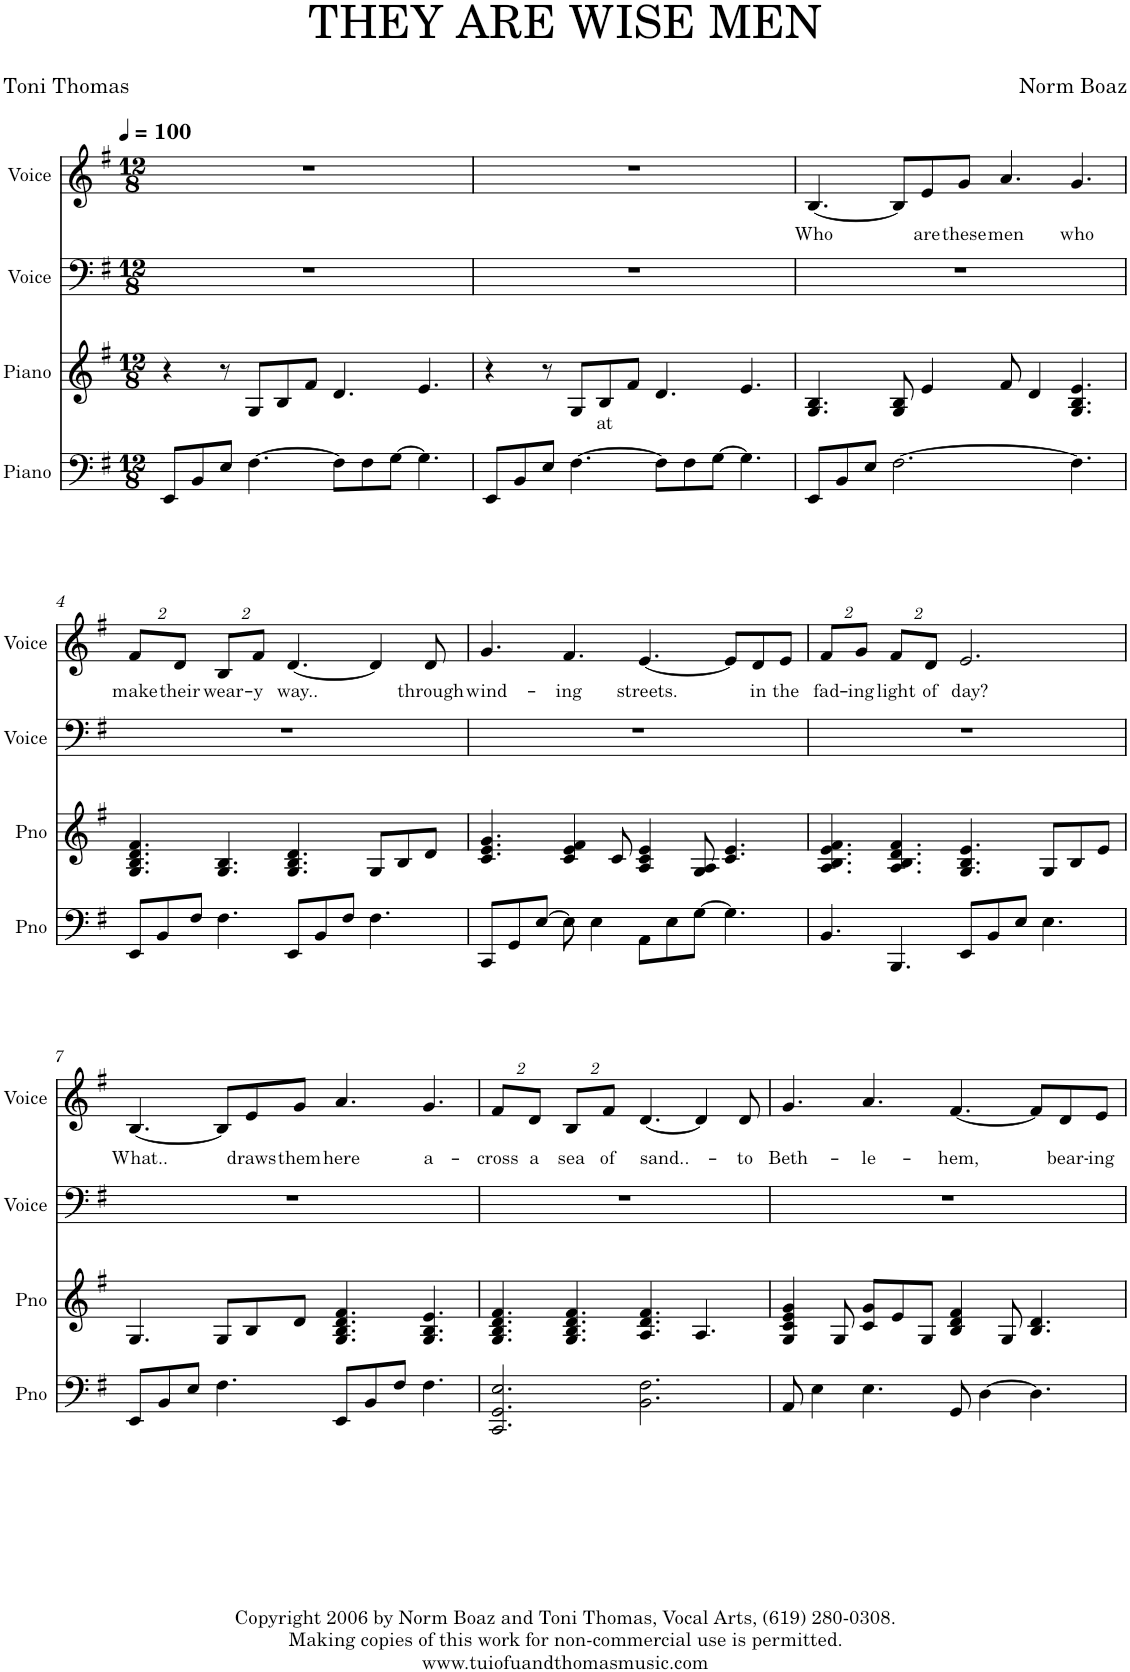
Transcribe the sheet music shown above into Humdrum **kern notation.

**kern	**kern	**text	**kern	**kern	**text
*part4	*part3	*part3	*part2	*part1	*part1
*staff4	*staff3	*staff3	*staff2	*staff1	*staff1
*I"Piano	*I"Piano	*	*I"Voice	*I"Voice	*
*I'Pno	*I'Pno	*	*I'Voice	*I'Voice	*
*clefF4	*clefG2	*	*clefF4	*clefG2	*
*k[f#]	*k[f#]	*	*k[f#]	*k[f#]	*
*M12/8	*M12/8	*	*M12/8	*M12/8	*
*MM100	*MM100	*	*MM100	*MM100	*
=1	=1	=1	=1	=1	=1
8EE/L	4r	.	1.r	1.r	.
8BB/	.	.	.	.	.
8E/J	8r	.	.	.	.
[4.F#\	8G/L	.	.	.	.
.	8B/	.	.	.	.
.	8f#/J	.	.	.	.
8F#\L]	4.d/	.	.	.	.
8F#\	.	.	.	.	.
[8G\J	.	.	.	.	.
4.G\]	4.e/	.	.	.	.
=2	=2	=2	=2	=2	=2
8EE/L	4r	.	1.r	1.r	.
8BB/	.	.	.	.	.
8E/J	8r	.	.	.	.
[4.F#\	8G/L	.	.	.	.
!	!	!LO:LY:b	!	!	!
.	8B/	at	.	.	.
.	8f#/J	.	.	.	.
8F#\L]	4.d/	.	.	.	.
8F#\	.	.	.	.	.
[8G\J	.	.	.	.	.
4.G\]	4.e/	.	.	.	.
=3	=3	=3	=3	=3	=3
!	!	!	!	!	!LO:LY:b
8EE/L	4.G/ 4.B/	.	1.r	[4.B/	Who
8BB/	.	.	.	.	.
8E/J	.	.	.	.	.
[2.F#\	8G/ 8B/	.	.	8B/L]	.
!	!	!	!	!	!LO:LY:b
.	4e/	.	.	8e/	are
!	!	!	!	!	!LO:LY:b
.	.	.	.	8g/J	these
!	!	!	!	!	!LO:LY:b
.	8f#/	.	.	4.a/	men
.	4d/	.	.	.	.
!	!	!	!	!	!LO:LY:b
4.F#\]	4.G/ 4.B/ 4.e/	.	.	4.g/	who
!!LO:LB:g=z
=4	=4	=4	=4	=4	=4
*	*	*	*	*Xbrackettup	*
!	!	!	!	!	!LO:LY:b
8EE/L	4.G/ 4.B/ 4.d/ 4.f#/	.	1.r	16%3f#/L	make
8BB/	.	.	.	.	.
!	!	!	!	!	!LO:LY:b
.	.	.	.	16%3d/J	their
8F#/J	.	.	.	.	.
!	!	!	!	!	!LO:LY:b
4.F#\	4.G/ 4.B/	.	.	16%3B/L	wear-
!	!	!	!	!	!LO:LY:b
.	.	.	.	16%3f#/J	-y
!	!	!	!	!	!LO:LY:b
8EE/L	4.G/ 4.B/ 4.d/	.	.	[4.d/	way..
8BB/	.	.	.	.	.
8F#/J	.	.	.	.	.
4.F#\	8G/L	.	.	4d/]	.
.	8B/	.	.	.	.
!	!	!	!	!	!LO:LY:b
.	8d/J	.	.	8d/	through
=5	=5	=5	=5	=5	=5
!	!	!	!	!	!LO:LY:b
8CC/L	4.c/ 4.e/ 4.g/	.	1.r	4.g/	wind-
8GG/	.	.	.	.	.
[8E/J	.	.	.	.	.
!	!	!	!	!	!LO:LY:b
8E\]	4c/ 4e/ 4f#/	.	.	4.f#/	-ing
4E\	.	.	.	.	.
.	8c/	.	.	.	.
!	!	!	!	!	!LO:LY:b
8AA\L	4A/ 4c/ 4e/	.	.	[4.e/	streets.
8E\	.	.	.	.	.
[8G\J	8G/ 8A/	.	.	.	.
4.G\]	4.c/ 4.e/	.	.	8e/L]	.
!	!	!	!	!	!LO:LY:b
.	.	.	.	8d/	in
!	!	!	!	!	!LO:LY:b
.	.	.	.	8e/J	the
=6	=6	=6	=6	=6	=6
!	!	!	!	!	!LO:LY:b
4.BB/	4.A/ 4.B/ 4.e/ 4.f#/	.	1.r	16%3f#/L	fad-
!	!	!	!	!	!LO:LY:b
.	.	.	.	16%3g/J	-ing
!	!	!	!	!	!LO:LY:b
4.BBB/	4.A/ 4.B/ 4.d/ 4.f#/	.	.	16%3f#/L	light
!	!	!	!	!	!LO:LY:b
.	.	.	.	16%3d/J	of
!	!	!	!	!	!LO:LY:b
8EE/L	4.G/ 4.B/ 4.e/	.	.	2.e/	day?
8BB/	.	.	.	.	.
8E/J	.	.	.	.	.
4.E\	8G/L	.	.	.	.
.	8B/	.	.	.	.
.	8e/J	.	.	.	.
!!LO:LB:g=z
=7	=7	=7	=7	=7	=7
!	!	!	!	!	!LO:LY:b
8EE/L	4.G/	.	1.r	[4.B/	What..
8BB/	.	.	.	.	.
8E/J	.	.	.	.	.
4.F#\	8G/L	.	.	8B/L]	.
!	!	!	!	!	!LO:LY:b
.	8B/	.	.	8e/	draws
!	!	!	!	!	!LO:LY:b
.	8d/J	.	.	8g/J	them
!	!	!	!	!	!LO:LY:b
8EE/L	4.G/ 4.B/ 4.d/ 4.f#/	.	.	4.a/	here
8BB/	.	.	.	.	.
8F#/J	.	.	.	.	.
!	!	!	!	!	!LO:LY:b
4.F#\	4.G/ 4.B/ 4.e/	.	.	4.g/	a-
=8	=8	=8	=8	=8	=8
!	!	!	!	!	!LO:LY:b
2.CC/ 2.GG/ 2.E/	4.G/ 4.B/ 4.d/ 4.f#/	.	1.r	16%3f#/L	-cross
!	!	!	!	!	!LO:LY:b
.	.	.	.	16%3d/J	a
!	!	!	!	!	!LO:LY:b
.	4.G/ 4.B/ 4.d/ 4.f#/	.	.	16%3B/L	sea
!	!	!	!	!	!LO:LY:b
.	.	.	.	16%3f#/J	of
!	!	!	!	!	!LO:LY:b
2.BB\ 2.F#\	4.A/ 4.d/ 4.f#/	.	.	[4.d/	sand..-
.	4.A/	.	.	4d/]	.
!	!	!	!	!	!LO:LY:b
.	.	.	.	8d/	-to
=9	=9	=9	=9	=9	=9
!	!	!	!	!	!LO:LY:b
8AA/	4G/ 4c/ 4e/ 4g/	.	1.r	4.g/	Beth-
4E\	.	.	.	.	.
.	8G/	.	.	.	.
!	!	!	!	!	!LO:LY:b
4.E\	8c/ 8g/L	.	.	4.a/	-le-
.	8e/	.	.	.	.
.	8G/J	.	.	.	.
!	!	!	!	!	!LO:LY:b
8GG/	4B/ 4d/ 4f#/	.	.	[4.f#/	-hem,
[4D\	.	.	.	.	.
.	8G/	.	.	.	.
4.D\]	4.B/ 4.d/	.	.	8f#/L]	.
!	!	!	!	!	!LO:LY:b
.	.	.	.	8d/	bear-
!	!	!	!	!	!LO:LY:b
.	.	.	.	8e/J	-ing
=	=	=	=	=	=
*-	*-	*-	*-	*-	*-
